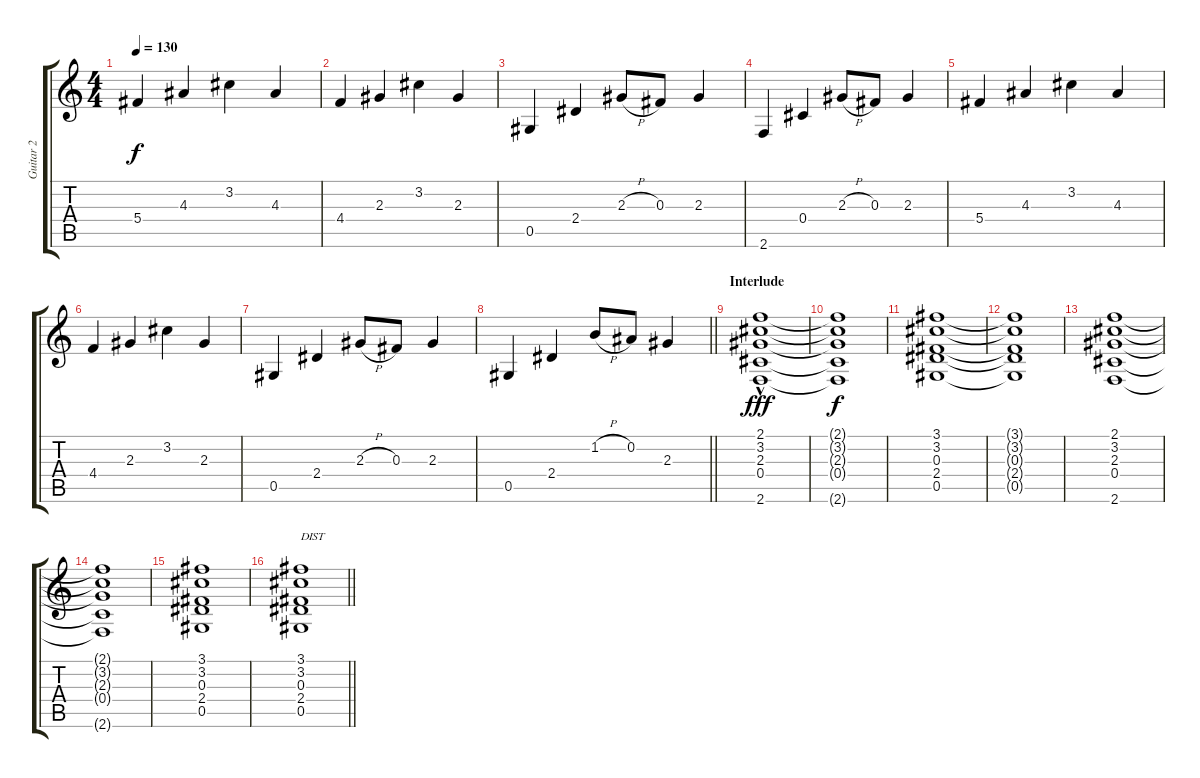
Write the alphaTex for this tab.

\track ("Guitar 2" "Guitar 2") {instrument electricguitarclean}
\staff {score tabs}
\tuning (Eb4 Bb3 Gb3 Db3 Ab2 Eb2) {hide}
\ts (4 4)
\tempo 130
\clef g2
\ks c
5.4.4{dy f} 4.3.4 3.2.4 4.3.4 |
4.4.4 2.3.4 3.2.4 2.3.4 |
0.5.4 2.4.4 2.3{h}.8 0.3.8 2.3.4 |
2.6.4 0.4.4 2.3{h}.8 0.3.8 2.3.4 |
5.4.4 4.3.4 3.2.4 4.3.4 |
4.4.4 2.3.4 3.2.4 2.3.4 |
0.5.4 2.4.4 2.3{h}.8 0.3.8 2.3.4 |
\barLineRight lightlight
0.5.4 2.4.4 1.2{h}.8 0.2.8 2.3.4 |
\section ("" "Interlude")
(2.1{hac} 3.2{hac} 2.3{hac} 0.4{hac} 2.6).1{dy fff} |
(2.1{t} 3.2{t} 2.3{t} 0.4{t} 2.6{t}).1{dy f} |
(3.1 3.2 0.3 2.4 0.5).1 |
(3.1{t} 3.2{t} 0.3{t} 2.4{t} 0.5{t}).1 |
(2.1 3.2 2.3 0.4 2.6).1 |
(2.1{t} 3.2{t} 2.3{t} 0.4{t} 2.6{t}).1 |
(3.1 3.2 0.3 2.4 0.5).1 |
\barLineRight lightlight
(3.1 3.2 0.3 2.4 0.5).1{txt "DIST" volume 12 instrument distortionguitar}
